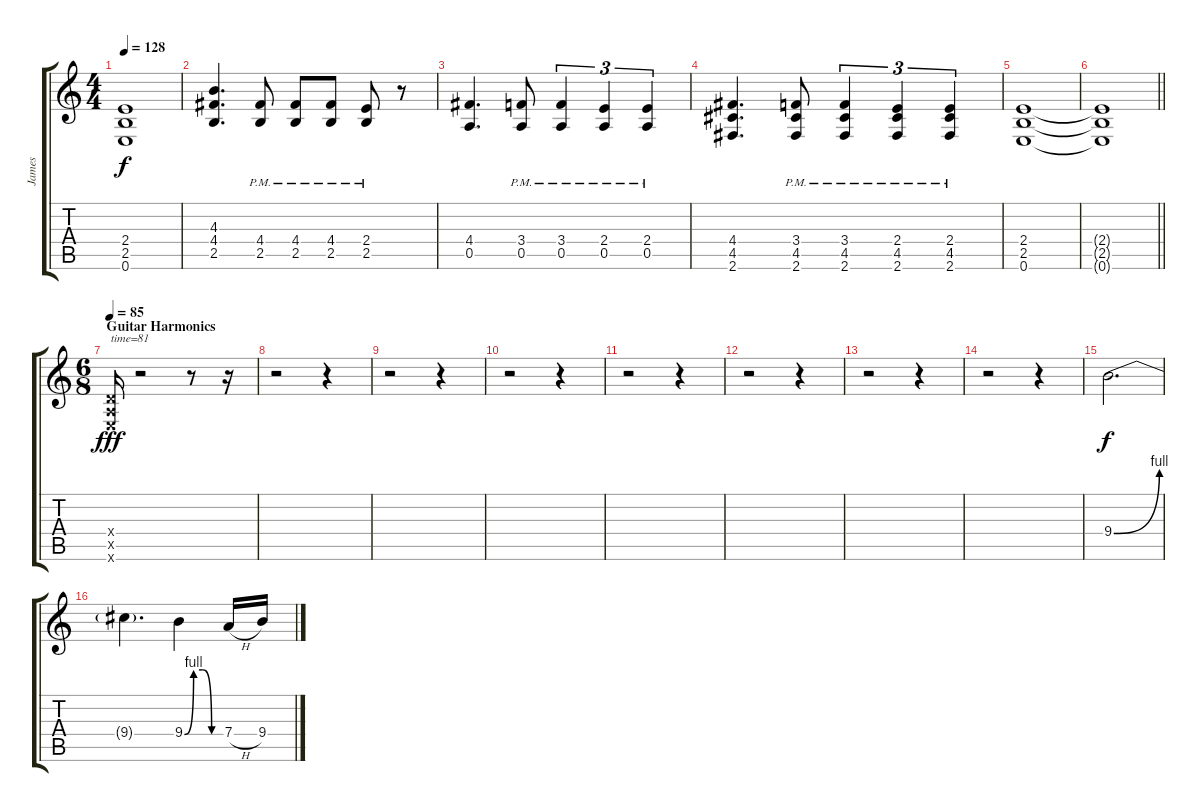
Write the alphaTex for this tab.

\track ("James" "James") {instrument distortionguitar}
\staff {score tabs}
\tuning (E4 B3 G3 D3 A2 E2) {hide}
\ts (4 4)
\tempo 128
\clef g2
\ks c
(2.4{t} 2.5{t} 0.6{t}).1{dy f} |
(4.3 4.4 2.5).4{d} (4.4{pm} 2.5{pm}).8 (4.4{pm} 2.5{pm}).8 (4.4{pm} 2.5{pm}).8 (2.4{pm} 2.5{pm}).8 r.8 |
(4.4 0.5).4{d} (3.4{pm} 0.5{pm}).8 (3.4{pm} 0.5{pm}).4{tu (3 2)} (2.4{pm} 0.5{pm}).4{tu (3 2)} (2.4{pm} 0.5{pm}).4{tu (3 2)} |
(4.4 4.5 2.6).4{d} (3.4{pm} 4.5{pm} 2.6{pm}).8 (3.4{pm} 4.5{pm} 2.6{pm}).4{tu (3 2)} (2.4{pm} 4.5{pm} 2.6{pm}).4{tu (3 2)} (2.4{pm} 4.5{pm} 2.6{pm}).4{tu (3 2)} |
(2.4 2.5 0.6).1 |
\barLineRight lightlight
(2.4{t} 2.5{t} 0.6{t}).1 |
\ts (6 8)
\section ("" "Guitar Harmonics")
\tempo 85
(0.4{x} 0.5{x} 0.6{x}).16{txt "time=81" dy fff volume 12} r.2 r.8 r.16 |
r.2 r.4 |
r.2 r.4 |
r.2 r.4 |
r.2 r.4 |
r.2 r.4 |
r.2 r.4 |
r.2 r.4 |
9.4{be (bend 0 0 60 4)}.2{d dy f} |
9.4{t}.4{d} 9.4{be (custom 0 0 15 4 30 4 45 0 60 0)}.4 7.4{h}.16 9.4.16
